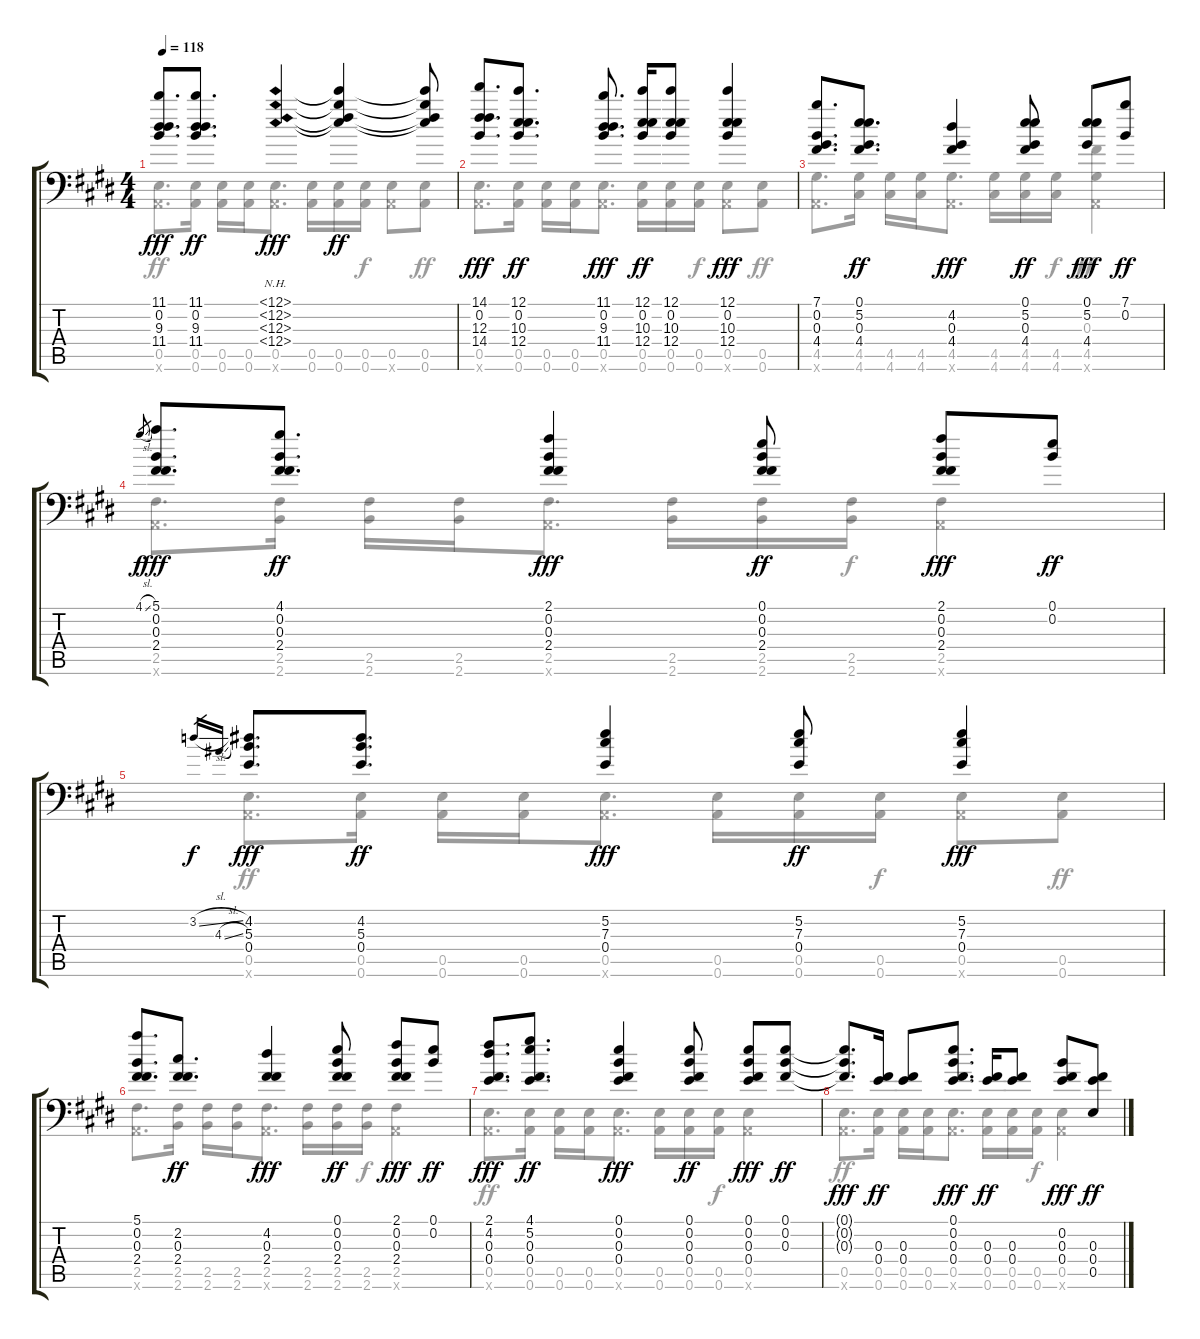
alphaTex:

\track "" {instrument acousticguitarsteel}
\staff {score tabs}
\tuning (E4 B3 Gb3 E3 E2 A1) {hide}
\voice
\ts (4 4)
\tempo 118
\clef f4
\ks e
(11.1 0.2 9.3 11.4).8{d dy fff} (11.1 0.2 9.3 11.4).8{d dy ff} (12.1{nh} 12.2{nh} 12.3{nh} 12.4{nh}).4{dy fff} (12.1{t} 12.2{t} 12.3{t} 12.4{t}).4{dy ff} (12.1{t} 12.2{t} 12.3{t} 12.4{t}).8 |
(14.1 0.2 12.3 14.4).8{d dy fff} (12.1 0.2 10.3 12.4).8{d dy ff} (11.1 0.2 9.3 11.4).8{d dy fff} (12.1 0.2 10.3 12.4).16{dy ff} (12.1 0.2 10.3 12.4).8 (12.1 0.2 10.3 12.4).4{dy fff} |
(7.1 0.2 0.3 4.4).8{d} (0.1 5.2 0.3 4.4).8{d dy ff} (4.2 0.3 4.4).4{dy fff} (0.1 5.2 0.3 4.4).8{dy ff} (0.1 5.2 4.4).8{dy fff} (7.1 0.2).8{dy ff} |
4.1{sl}.8{gr dy f} (5.1 0.2 0.3 2.4).8{d dy fff} (4.1 0.2 0.3 2.4).8{d dy ff} (2.1 0.2 0.3 2.4).4{dy fff} (0.1 0.2 0.3 2.4).8{dy ff} (2.1 0.2 0.3 2.4).8{dy fff} (0.1 0.2).8{dy ff} |
3.2{sl}.16{gr dy f} 4.3{sl}.16{gr} (4.2 5.3 0.4).8{d dy fff} (4.2 5.3 0.4).8{d dy ff} (5.2 7.3 0.4).4{dy fff} (5.2 7.3 0.4).8{dy ff} (5.2 7.3 0.4).4{dy fff} |
(5.1 0.2 0.3 2.4).8{d} (2.2 0.3 2.4).8{d dy ff} (4.2 0.3 2.4).4{dy fff} (0.1 0.2 0.3 2.4).8{dy ff} (2.1 0.2 0.3 2.4).8{dy fff} (0.1 0.2).8{dy ff} |
(2.1 4.2 0.3 0.4).8{d dy fff} (4.1 5.2 0.3 0.4).8{d dy ff} (0.1 0.2 0.3 0.4).4{dy fff} (0.1 0.2 0.3 0.4).8{dy ff} (0.1 0.2 0.3 0.4).8{dy fff} (0.1 0.2 0.3).8{dy ff} |
(0.1{t} 0.2{t} 0.3{t}).8{d dy fff} (0.3 0.4).16{dy ff} (0.3 0.4).8 (0.1 0.2 0.3 0.4).8{d dy fff} (0.3 0.4).16{dy ff} (0.3 0.4).8 (0.2 0.3 0.4).8{dy fff} (0.3 0.4 0.5).8{dy ff}
\voice
\clef f4
\ottava regular
\simile none
\ks e
(0.5 0.6{x}).8{d dy ff} (0.5 0.6).16 (0.5 0.6).16 (0.5 0.6).16 (0.5 0.6{x}).8{d} (0.5 0.6).16 (0.5 0.6).16 (0.5 0.6).16{dy f} (0.5 0.6{x}).8 (0.5 0.6).8{dy ff} |
(0.5 0.6{x}).8{d} (0.5 0.6).16 (0.5 0.6).16 (0.5 0.6).16 (0.5 0.6{x}).8{d} (0.5 0.6).16 (0.5 0.6).16 (0.5 0.6).16{dy f} (0.5 0.6{x}).8 (0.5 0.6).8{dy ff} |
(4.5 0.6{x}).8{d} (4.5 4.6).16 (4.5 4.6).16 (4.5 4.6).16 (4.5 0.6{x}).8{d} (4.5 4.6).16 (4.5 4.6).16 (4.5 4.6).16{dy f} (0.3 4.5 0.6{x}).4{dy ff} |
(2.5 0.6{x}).8{d} (2.5 2.6).16 (2.5 2.6).16 (2.5 2.6).16 (2.5 0.6{x}).8{d} (2.5 2.6).16 (2.5 2.6).16 (2.5 2.6).16{dy f} (2.5 0.6{x}).4 |
(0.5 0.6{x}).8{d dy ff} (0.5 0.6).16 (0.5 0.6).16 (0.5 0.6).16 (0.5 0.6{x}).8{d} (0.5 0.6).16 (0.5 0.6).16 (0.5 0.6).16{dy f} (0.5 0.6{x}).8 (0.5 0.6).8{dy ff} |
(2.5 0.6{x}).8{d} (2.5 2.6).16 (2.5 2.6).16 (2.5 2.6).16 (2.5 0.6{x}).8{d} (2.5 2.6).16 (2.5 2.6).16 (2.5 2.6).16{dy f} (2.5 0.6{x}).4 |
(0.5 0.6{x}).8{d dy ff} (0.5 0.6).16 (0.5 0.6).16 (0.5 0.6).16 (0.5 0.6{x}).8{d} (0.5 0.6).16 (0.5 0.6).16 (0.5 0.6).16{dy f} (0.5 0.6{x}).4 |
(0.5 0.6{x}).8{d dy ff} (0.5 0.6).16 (0.5 0.6).16 (0.5 0.6).16 (0.5 0.6{x}).8{d} (0.5 0.6).16 (0.5 0.6).16 (0.5 0.6).16{dy f} (0.5 0.6{x}).4
